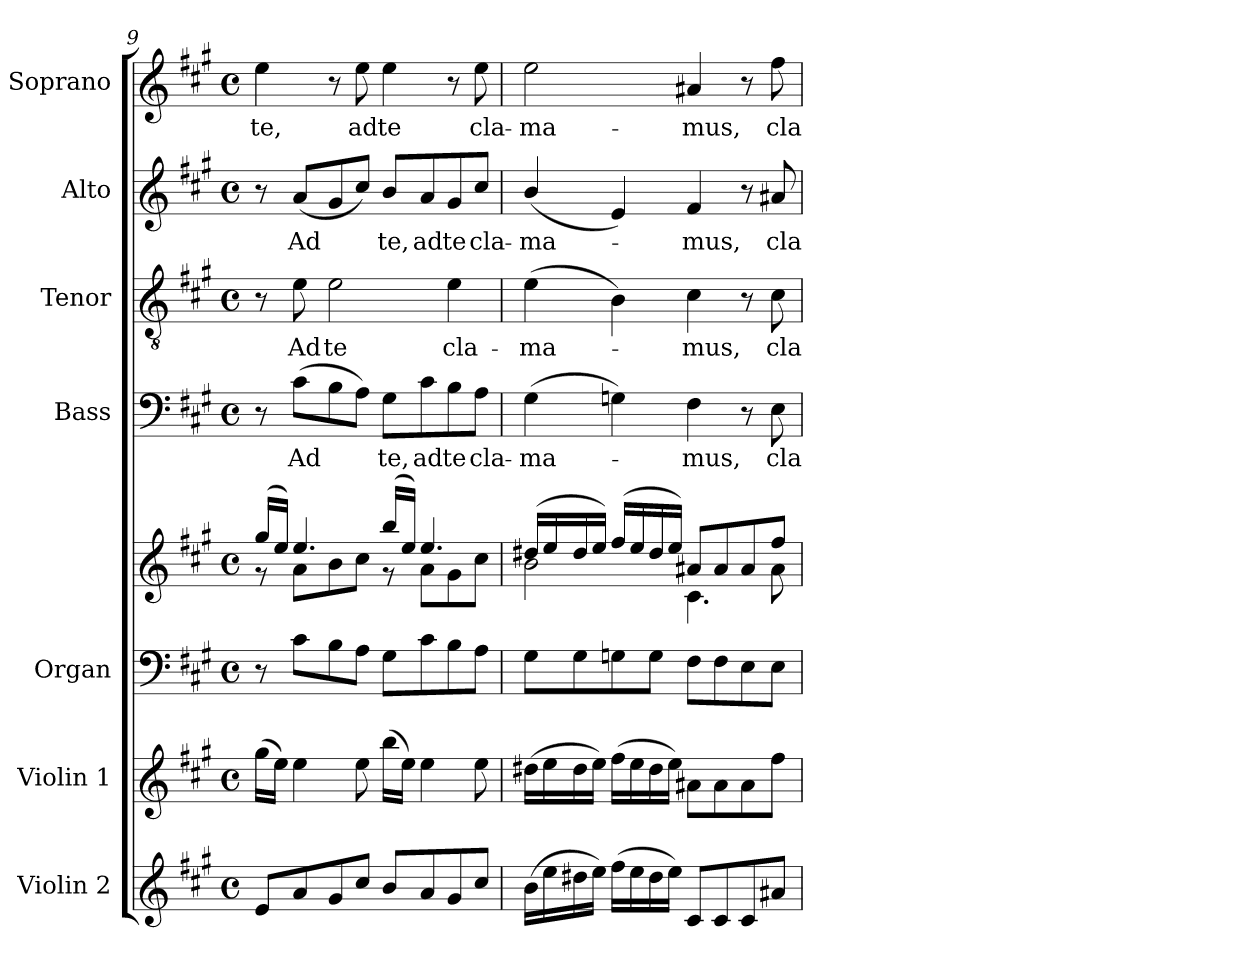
**kern	**kern	**kern	**kern	**kern	**text	**kern	**text	**kern	**text	**kern	**text
*part7	*part6	*part5	*part5	*part4	*part4	*part3	*part3	*part2	*part2	*part1	*part1
*staff8	*staff7	*staff6	*staff5	*staff4	*staff4	*staff3	*staff3	*staff2	*staff2	*staff1	*staff1
*I"Violin 2	*I"Violin 1	*I"Organ	*	*I"Bass	*	*I"Tenor	*	*I"Alto	*	*I"Soprano	*
*I'Vln. 2	*I'Vln. 1	*I'Org.	*	*I'B.	*	*I'T.	*	*I'A.	*	*I'S.	*
!!LO:PB:g=z
*clefG2	*clefG2	*clefF4	*clefG2	*clefF4	*	*clefGv2	*	*clefG2	*	*clefG2	*
*	*	*	*	*	*	*ITrd7c12	*	*	*	*	*
*k[f#c#g#]	*k[f#c#g#]	*k[f#c#g#]	*k[f#c#g#]	*k[f#c#g#]	*	*k[f#c#g#]	*	*k[f#c#g#]	*	*k[f#c#g#]	*
*A:	*A:	*A:	*A:	*A:	*	*A:	*	*A:	*	*A:	*
*M4/4	*M4/4	*M4/4	*M4/4	*M4/4	*	*M4/4	*	*M4/4	*	*M4/4	*
*met(c)	*met(c)	*met(c)	*met(c)	*met(c)	*	*met(c)	*	*met(c)	*	*met(c)	*
=9	=9	=9	=9	=9	=9	=9	=9	=9	=9	=9	=9
*	*	*	*^	*	*	*	*	*	*	*	*
!	!	!	!	!	!	!	!	!	!	!	!	!LO:LY:b:color=#000000
8ei/L	(16gg#i\LL	8r	(16gg#i/LL	8r	8r	.	8r	.	8r	.	4eei\	te,
.	16eei\JJ)	.	16eei/JJ)	.	.	.	.	.	.	.	.	.
!	!	!	!	!	!	!LO:LY:b:color=#000000	!	!	!	!	!	!
!	!	!	!	!	!	!	!	!LO:LY:b:color=#000000	!	!	!	!
!	!	!	!	!	!	!	!	!	!	!LO:LY:b:color=#000000	!	!
8ai/	4eei\	8c#i\L	4.eei/	8ai\L	(8c#i\L	Ad	8Ei\	Ad	(8ai/L	Ad	.	.
!	!	!	!	!	!	!	!	!LO:LY:b:color=#000000	!	!	!	!
8g#i/	.	8Bi\	.	8bi\	8Bi\	.	2Ei\	te	8g#i/	.	8r	.
!	!	!	!	!	!	!	!	!	!	!	!	!LO:LY:b:color=#000000
8cc#i/J	8eei\	8Ai\J	.	8cc#i\J	8Ai\J)	.	.	.	8cc#i/J)	.	8eei\	ad
!	!	!	!	!	!	!LO:LY:b:color=#000000	!	!	!	!	!	!
!	!	!	!	!	!	!	!	!	!	!LO:LY:b:color=#000000	!	!
!	!	!	!	!	!	!	!	!	!	!	!	!LO:LY:b:color=#000000
8bi/L	(16bbi\LL	8G#i\L	(16bbi/LL	8r	8G#i\L	te,	.	.	8bi/L	te,	4eei\	te
.	16eei\JJ)	.	16eei/JJ)	.	.	.	.	.	.	.	.	.
!	!	!	!	!	!	!LO:LY:b:color=#000000	!	!	!	!	!	!
!	!	!	!	!	!	!	!	!	!	!LO:LY:b:color=#000000	!	!
8ai/	4eei\	8c#i\	4.eei/	8ai\L	8c#i\	ad	.	.	8ai/	ad	.	.
!	!	!	!	!	!	!LO:LY:b:color=#000000	!	!	!	!	!	!
!	!	!	!	!	!	!	!	!LO:LY:b:color=#000000	!	!	!	!
!	!	!	!	!	!	!	!	!	!	!LO:LY:b:color=#000000	!	!
8g#i/	.	8Bi\	.	8g#i\	8Bi\	te	4Ei\	cla-	8g#i/	te	8r	.
!	!	!	!	!	!	!LO:LY:b:color=#000000	!	!	!	!	!	!
!	!	!	!	!	!	!	!	!	!	!LO:LY:b:color=#000000	!	!
!	!	!	!	!	!	!	!	!	!	!	!	!LO:LY:b:color=#000000
8cc#i/J	8eei\	8Ai\J	.	8cc#i\J	8Ai\J	cla-	.	.	8cc#i/J	cla-	8eei\	cla-
=10	=10	=10	=10	=10	=10	=10	=10	=10	=10	=10	=10	=10
!	!	!	!	!	!	!LO:LY:b:color=#000000	!	!	!	!	!	!
!	!	!	!	!	!	!	!	!LO:LY:b:color=#000000	!	!	!	!
!	!	!	!	!	!	!	!	!	!	!LO:LY:b:color=#000000	!	!
!	!	!	!	!	!	!	!	!	!	!	!	!LO:LY:b:color=#000000
(16bi\LL	(16dd#Xi\LL	8G#i\L	(16dd#Xi/LL	2bi\	(4G#i\	-ma-	(4Ei\	-ma-	(4bi/	-ma-	2eei\	-ma-
16eei\	16eei\	.	16eei/	.	.	.	.	.	.	.	.	.
16dd#Xi\	16dd#i\	8G#i\	16dd#i/	.	.	.	.	.	.	.	.	.
16eei\JJ)	16eei\JJ)	.	16eei/JJ)	.	.	.	.	.	.	.	.	.
(16ff#i\LL	(16ff#i\LL	8Gni\	(16ff#i/LL	.	4Gni\)	.	4BBi\)	.	4ei/)	.	.	.
16eei\	16eei\	.	16eei/	.	.	.	.	.	.	.	.	.
16dd#i\	16dd#i\	8Gi\J	16dd#i/	.	.	.	.	.	.	.	.	.
16eei\JJ)	16eei\JJ)	.	16eei/JJ)	.	.	.	.	.	.	.	.	.
!	!	!	!	!	!	!LO:LY:b:color=#000000	!	!	!	!	!	!
!	!	!	!	!	!	!	!	!LO:LY:b:color=#000000	!	!	!	!
!	!	!	!	!	!	!	!	!	!	!LO:LY:b:color=#000000	!	!
!	!	!	!	!	!	!	!	!	!	!	!	!LO:LY:b:color=#000000
8c#i/L	8a#Xi\L	8F#i\L	8a#Xi/L	4.c#i\	4F#i\	-mus,	4C#i\	-mus,	4f#i/	-mus,	4a#Xi/	-mus,
8c#i/	8a#i\	8F#i\	8a#i/	.	.	.	.	.	.	.	.	.
8c#i/	8a#i\	8Ei\	8a#i/	.	8r	.	8r	.	8r	.	8r	.
!	!	!	!	!	!	!LO:LY:b:color=#000000	!	!	!	!	!	!
!	!	!	!	!	!	!	!	!LO:LY:b:color=#000000	!	!	!	!
!	!	!	!	!	!	!	!	!	!	!LO:LY:b:color=#000000	!	!
!	!	!	!	!	!	!	!	!	!	!	!	!LO:LY:b:color=#000000
8a#Xi/J	8ff#i\J	8Ei\J	8ff#i/J	8a#i\	8Ei\	cla-	8C#i\	cla-	8a#Xi/	cla-	8ff#i\	cla-
*	*	*	*v	*v	*	*	*	*	*	*	*	*
=	=	=	=	=	=	=	=	=	=	=	=
*-	*-	*-	*-	*-	*-	*-	*-	*-	*-	*-	*-
